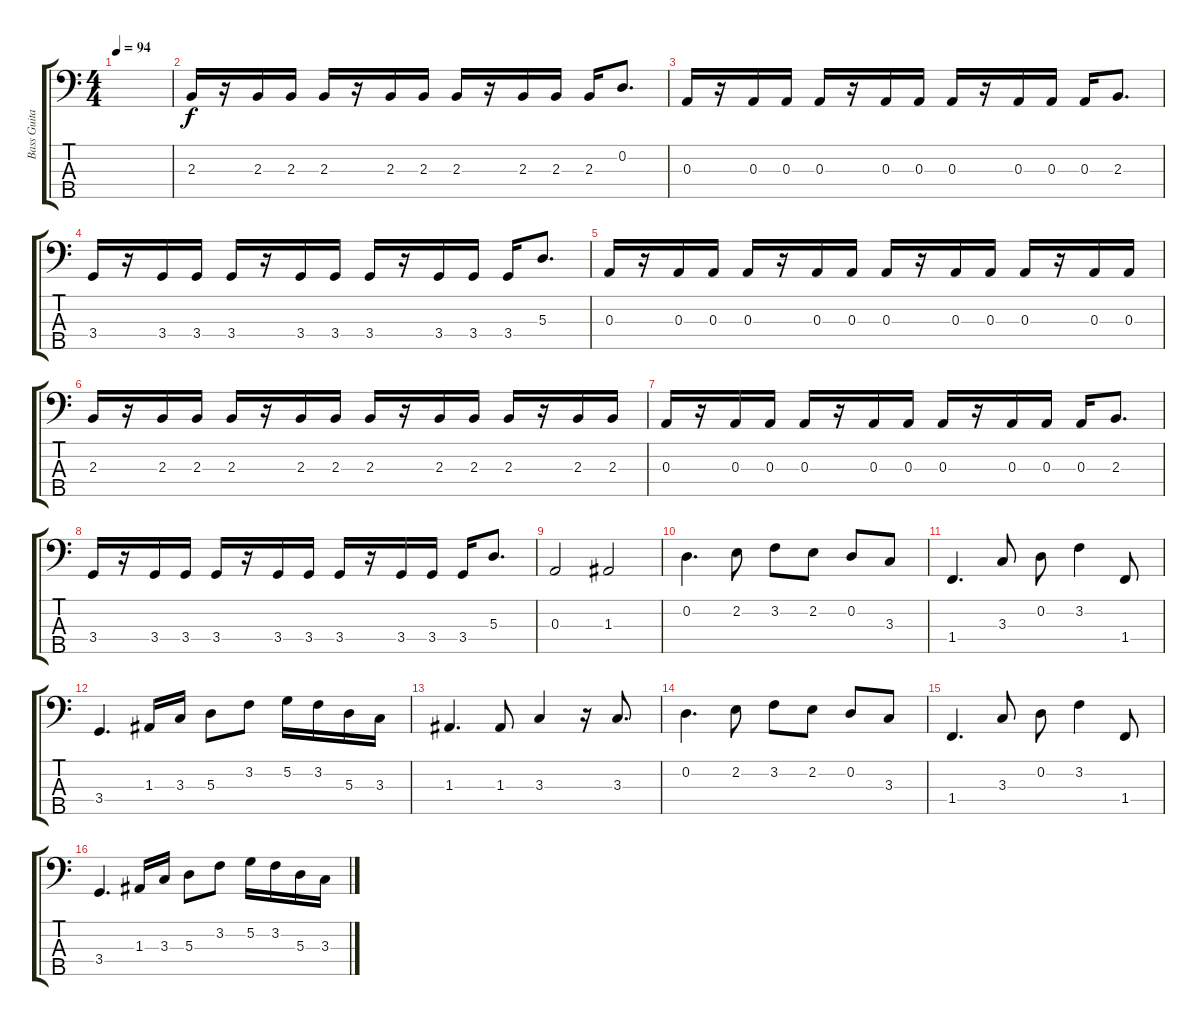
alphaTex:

\track ("Bass Guitar" "Bass Guita") {instrument electricbassfinger}
\staff {score tabs}
\tuning (G2 D2 A1 E1 B0) {hide}
\ts (4 4)
\tempo 94
\clef f4
\ks c
|
2.3.16 r.16 2.3.16 2.3.16 2.3.16 r.16 2.3.16 2.3.16 2.3.16 r.16 2.3.16 2.3.16 2.3.16 0.2.8{d} |
0.3.16 r.16 0.3.16 0.3.16 0.3.16 r.16 0.3.16 0.3.16 0.3.16 r.16 0.3.16 0.3.16 0.3.16 2.3.8{d} |
3.4.16 r.16 3.4.16 3.4.16 3.4.16 r.16 3.4.16 3.4.16 3.4.16 r.16 3.4.16 3.4.16 3.4.16 5.3.8{d} |
0.3.16 r.16 0.3.16 0.3.16 0.3.16 r.16 0.3.16 0.3.16 0.3.16 r.16 0.3.16 0.3.16 0.3.16 r.16 0.3.16 0.3.16 |
2.3.16 r.16 2.3.16 2.3.16 2.3.16 r.16 2.3.16 2.3.16 2.3.16 r.16 2.3.16 2.3.16 2.3.16 r.16 2.3.16 2.3.16 |
0.3.16 r.16 0.3.16 0.3.16 0.3.16 r.16 0.3.16 0.3.16 0.3.16 r.16 0.3.16 0.3.16 0.3.16 2.3.8{d} |
3.4.16 r.16 3.4.16 3.4.16 3.4.16 r.16 3.4.16 3.4.16 3.4.16 r.16 3.4.16 3.4.16 3.4.16 5.3.8{d} |
0.3.2 1.3.2 |
0.2.4{d} 2.2.8 3.2.8 2.2.8 0.2.8 3.3.8 |
1.4.4{d} 3.3.8 0.2.8 3.2.4 1.4.8 |
3.4.4{d} 1.3.16 3.3.16 5.3.8 3.2.8 5.2.16 3.2.16 5.3.16 3.3.16 |
1.3.4{d} 1.3.8 3.3.4 r.16 3.3.8{d} |
0.2.4{d} 2.2.8 3.2.8 2.2.8 0.2.8 3.3.8 |
1.4.4{d} 3.3.8 0.2.8 3.2.4 1.4.8 |
3.4.4{d} 1.3.16 3.3.16 5.3.8 3.2.8 5.2.16 3.2.16 5.3.16 3.3.16
